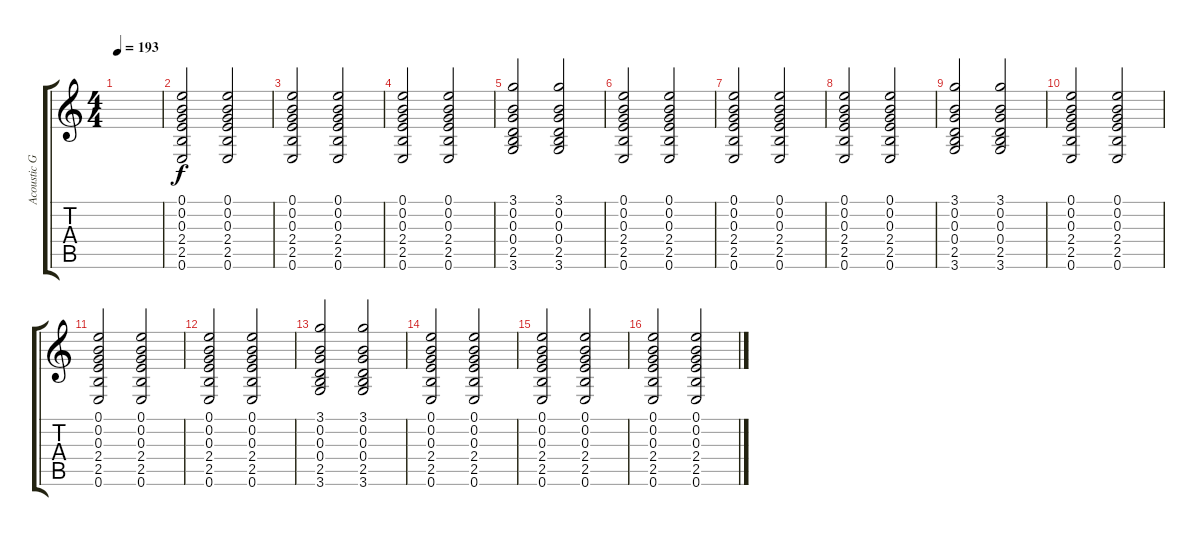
\track ("Acoustic Guitar 2" "Acoustic G") {instrument acousticguitarnylon}
\staff {score tabs}
\tuning (E4 B3 G3 D3 A2 E2) {hide}
\ts (4 4)
\tempo 193
\clef g2
\ks c
|
(0.1 0.2 0.3 2.4 2.5 0.6).2 (0.1 0.2 0.3 2.4 2.5 0.6).2 |
(0.1 0.2 0.3 2.4 2.5 0.6).2 (0.1 0.2 0.3 2.4 2.5 0.6).2 |
(0.1 0.2 0.3 2.4 2.5 0.6).2 (0.1 0.2 0.3 2.4 2.5 0.6).2 |
(3.1 0.2 0.3 0.4 2.5 3.6).2 (3.1 0.2 0.3 0.4 2.5 3.6).2 |
(0.1 0.2 0.3 2.4 2.5 0.6).2 (0.1 0.2 0.3 2.4 2.5 0.6).2 |
(0.1 0.2 0.3 2.4 2.5 0.6).2 (0.1 0.2 0.3 2.4 2.5 0.6).2 |
(0.1 0.2 0.3 2.4 2.5 0.6).2 (0.1 0.2 0.3 2.4 2.5 0.6).2 |
(3.1 0.2 0.3 0.4 2.5 3.6).2 (3.1 0.2 0.3 0.4 2.5 3.6).2 |
(0.1 0.2 0.3 2.4 2.5 0.6).2 (0.1 0.2 0.3 2.4 2.5 0.6).2 |
(0.1 0.2 0.3 2.4 2.5 0.6).2 (0.1 0.2 0.3 2.4 2.5 0.6).2 |
(0.1 0.2 0.3 2.4 2.5 0.6).2 (0.1 0.2 0.3 2.4 2.5 0.6).2 |
(3.1 0.2 0.3 0.4 2.5 3.6).2 (3.1 0.2 0.3 0.4 2.5 3.6).2 |
(0.1 0.2 0.3 2.4 2.5 0.6).2 (0.1 0.2 0.3 2.4 2.5 0.6).2 |
(0.1 0.2 0.3 2.4 2.5 0.6).2 (0.1 0.2 0.3 2.4 2.5 0.6).2 |
(0.1 0.2 0.3 2.4 2.5 0.6).2 (0.1 0.2 0.3 2.4 2.5 0.6).2
